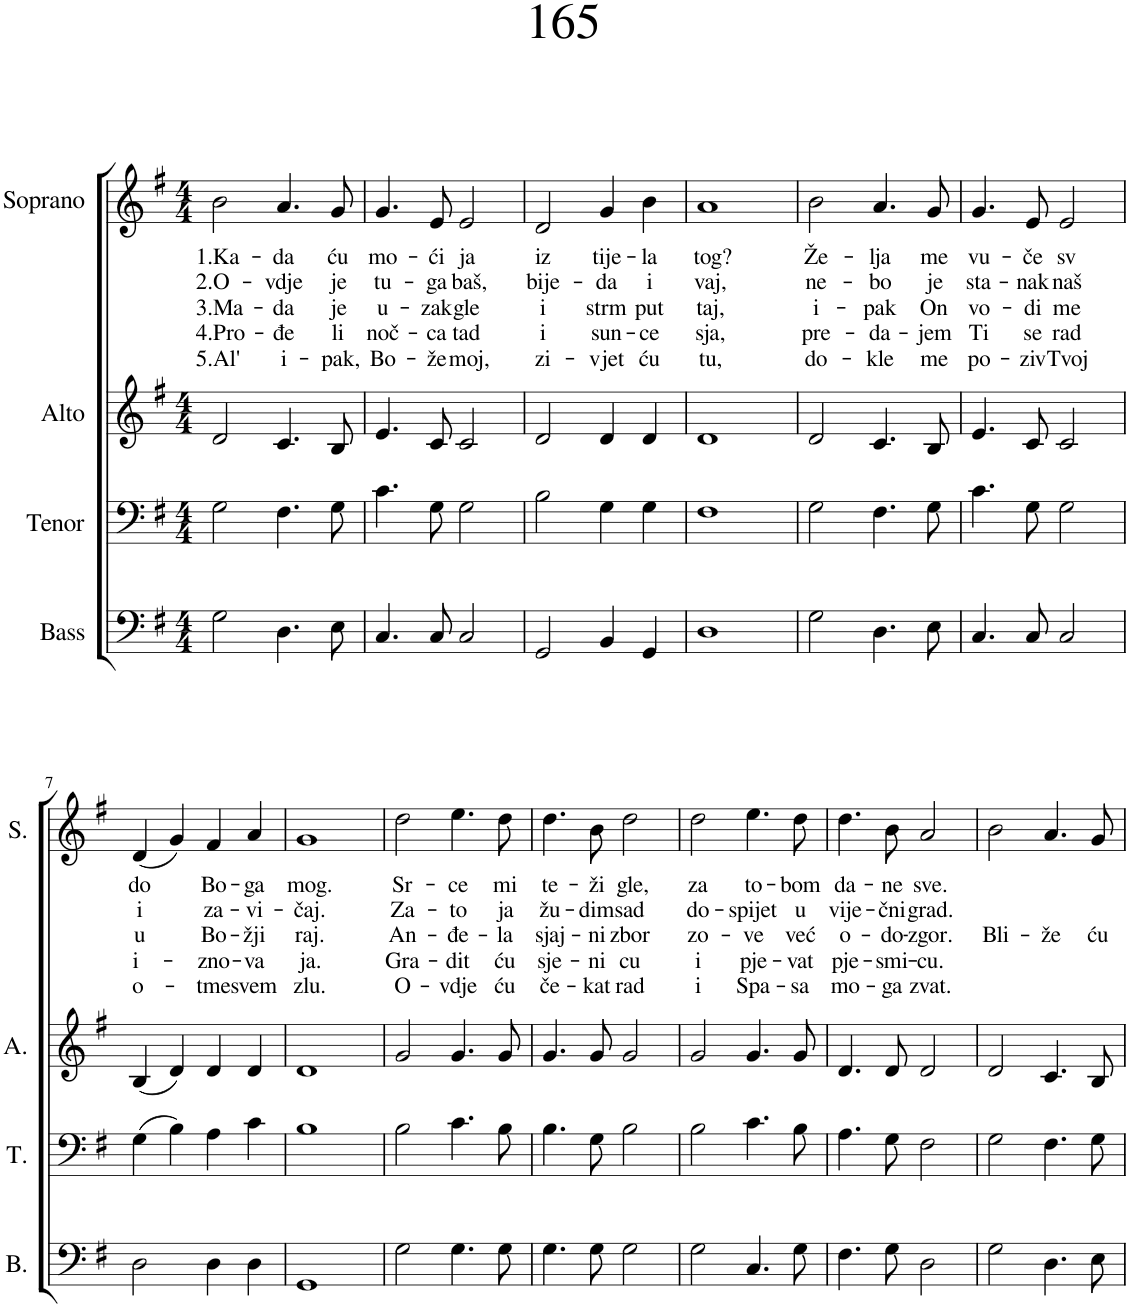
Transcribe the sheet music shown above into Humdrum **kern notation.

**kern	**kern	**kern	**kern	**text	**text	**text	**text	**text
*part4	*part3	*part2	*part1	*part1	*part1	*part1	*part1	*part1
*staff4	*staff3	*staff2	*staff1	*staff1	*staff1	*staff1	*staff1	*staff1
*I"Bass	*I"Tenor	*I"Alto	*I"Soprano	*	*	*	*	*
*I'B.	*I'T.	*I'A.	*I'S.	*	*	*	*	*
*clefF4	*clefF4	*clefG2	*clefG2	*	*	*	*	*
*k[f#]	*k[f#]	*k[f#]	*k[f#]	*	*	*	*	*
*M4/4	*M4/4	*M4/4	*M4/4	*	*	*	*	*
=1	=1	=1	=1	=1	=1	=1	=1	=1
!	!	!	!	!LO:LY:b	!LO:LY:b	!LO:LY:b	!LO:LY:b	!LO:LY:b
2G\	2G\	2d/	2b\	1.Ka-	2.O-	3.Ma-	4.Pro-	5.Al'
!	!	!	!	!LO:LY:b	!LO:LY:b	!LO:LY:b	!LO:LY:b	!LO:LY:b
4.D\	4.F#\	4.c/	4.a/	-da	-vdje	-da	-đe	i-
!	!	!	!	!LO:LY:b	!LO:LY:b	!LO:LY:b	!LO:LY:b	!LO:LY:b
8E\	8G\	8B/	8g/	ću	je	je	li	-pak,
=2	=2	=2	=2	=2	=2	=2	=2	=2
!	!	!	!	!LO:LY:b	!LO:LY:b	!LO:LY:b	!LO:LY:b	!LO:LY:b
4.C/	4.c\	4.e/	4.g/	mo-	tu-	u-	noč-	Bo-
!	!	!	!	!LO:LY:b	!LO:LY:b	!LO:LY:b	!LO:LY:b	!LO:LY:b
8C/	8G\	8c/	8e/	-ći	-ga	-zak	-ca	-že
!	!	!	!	!LO:LY:b	!LO:LY:b	!LO:LY:b	!LO:LY:b	!LO:LY:b
2C/	2G\	2c/	2e/	ja	baš,	gle	tad	moj,
=3	=3	=3	=3	=3	=3	=3	=3	=3
!	!	!	!	!LO:LY:b	!LO:LY:b	!LO:LY:b	!LO:LY:b	!LO:LY:b
2GG/	2B\	2d/	2d/	iz	bije-	i	i	zi-
!	!	!	!	!LO:LY:b	!LO:LY:b	!LO:LY:b	!LO:LY:b	!LO:LY:b
4BB/	4G\	4d/	4g/	tije-	-da	strm	sun-	-vjet
!	!	!	!	!LO:LY:b	!LO:LY:b	!LO:LY:b	!LO:LY:b	!LO:LY:b
4GG/	4G\	4d/	4b\	-la	i	put	-ce	ću
=4	=4	=4	=4	=4	=4	=4	=4	=4
!	!	!	!	!LO:LY:b	!LO:LY:b	!LO:LY:b	!LO:LY:b	!LO:LY:b
1D	1F#	1d	1a	tog?	vaj,	taj,	sja,	tu,
=5	=5	=5	=5	=5	=5	=5	=5	=5
!	!	!	!	!LO:LY:b	!LO:LY:b	!LO:LY:b	!LO:LY:b	!LO:LY:b
2G\	2G\	2d/	2b\	Že-	ne-	i-	pre-	do-
!	!	!	!	!LO:LY:b	!LO:LY:b	!LO:LY:b	!LO:LY:b	!LO:LY:b
4.D\	4.F#\	4.c/	4.a/	-lja	-bo	-pak	-da-	-kle
!	!	!	!	!LO:LY:b	!LO:LY:b	!LO:LY:b	!LO:LY:b	!LO:LY:b
8E\	8G\	8B/	8g/	me	je	On	-jem	me
=6	=6	=6	=6	=6	=6	=6	=6	=6
!	!	!	!	!LO:LY:b	!LO:LY:b	!LO:LY:b	!LO:LY:b	!LO:LY:b
4.C/	4.c\	4.e/	4.g/	vu-	sta-	vo-	Ti	po-
!	!	!	!	!LO:LY:b	!LO:LY:b	!LO:LY:b	!LO:LY:b	!LO:LY:b
8C/	8G\	8c/	8e/	-če	-nak	-di	se	-ziv
!	!	!	!	!LO:LY:b	!LO:LY:b	!LO:LY:b	!LO:LY:b	!LO:LY:b
2C/	2G\	2c/	2e/	sv	naš	me	rad	Tvoj
!!LO:LB:g=z
=7	=7	=7	=7	=7	=7	=7	=7	=7
!	!	!	!	!LO:LY:b	!LO:LY:b	!LO:LY:b	!LO:LY:b	!LO:LY:b
2D\	(4G\	(4B/	(4d/	do	i	u	i-	o-
.	4B\)	4d/)	4g/)	.	.	.	.	.
!	!	!	!	!LO:LY:b	!LO:LY:b	!LO:LY:b	!LO:LY:b	!LO:LY:b
4D\	4A\	4d/	4f#/	Bo-	za-	Bo-	-zno-	-tme
!	!	!	!	!LO:LY:b	!LO:LY:b	!LO:LY:b	!LO:LY:b	!LO:LY:b
4D\	4c\	4d/	4a/	-ga	-vi-	-žji	-va	svem
=8	=8	=8	=8	=8	=8	=8	=8	=8
!	!	!	!	!LO:LY:b	!LO:LY:b	!LO:LY:b	!LO:LY:b	!LO:LY:b
1GG	1B	1d	1g	mog.	-čaj.	raj.	ja.	zlu.
=9	=9	=9	=9	=9	=9	=9	=9	=9
!	!	!	!	!LO:LY:b	!LO:LY:b	!LO:LY:b	!LO:LY:b	!LO:LY:b
2G\	2B\	2g/	2dd\	Sr-	Za-	An-	Gra-	O-
!	!	!	!	!LO:LY:b	!LO:LY:b	!LO:LY:b	!LO:LY:b	!LO:LY:b
4.G\	4.c\	4.g/	4.ee\	-ce	-to	-đe-	-dit	-vdje
!	!	!	!	!LO:LY:b	!LO:LY:b	!LO:LY:b	!LO:LY:b	!LO:LY:b
8G\	8B\	8g/	8dd\	mi	ja	-la	ću	ću
=10	=10	=10	=10	=10	=10	=10	=10	=10
!	!	!	!	!LO:LY:b	!LO:LY:b	!LO:LY:b	!LO:LY:b	!LO:LY:b
4.G\	4.B\	4.g/	4.dd\	te-	žu-	sjaj-	sje-	če-
!	!	!	!	!LO:LY:b	!LO:LY:b	!LO:LY:b	!LO:LY:b	!LO:LY:b
8G\	8G\	8g/	8b\	-ži	-dim	-ni	-ni	-kat
!	!	!	!	!LO:LY:b	!LO:LY:b	!LO:LY:b	!LO:LY:b	!LO:LY:b
2G\	2B\	2g/	2dd\	gle,	sad	zbor	cu	rad
=11	=11	=11	=11	=11	=11	=11	=11	=11
!	!	!	!	!LO:LY:b	!LO:LY:b	!LO:LY:b	!LO:LY:b	!LO:LY:b
2G\	2B\	2g/	2dd\	za	do-	zo-	i	i
!	!	!	!	!LO:LY:b	!LO:LY:b	!LO:LY:b	!LO:LY:b	!LO:LY:b
4.C/	4.c\	4.g/	4.ee\	to-	-spijet	-ve	pje-	Spa-
!	!	!	!	!LO:LY:b	!LO:LY:b	!LO:LY:b	!LO:LY:b	!LO:LY:b
8G\	8B\	8g/	8dd\	-bom	u	već	-vat	-sa
=12	=12	=12	=12	=12	=12	=12	=12	=12
!	!	!	!	!LO:LY:b	!LO:LY:b	!LO:LY:b	!LO:LY:b	!LO:LY:b
4.F#\	4.A\	4.d/	4.dd\	da-	vije-	o-	pje-	mo-
!	!	!	!	!LO:LY:b	!LO:LY:b	!LO:LY:b	!LO:LY:b	!LO:LY:b
8G\	8G\	8d/	8b\	-ne	-čni	-do-	-smi-	-ga
!	!	!	!	!LO:LY:b	!LO:LY:b	!LO:LY:b	!LO:LY:b	!LO:LY:b
2D\	2F#\	2d/	2a/	sve.	grad.	-zgor.	-cu.	zvat.
=13	=13	=13	=13	=13	=13	=13	=13	=13
!	!	!	!	!	!	!LO:LY:b	!	!
2G\	2G\	2d/	2b\	.	.	Bli-	.	.
!	!	!	!	!	!	!LO:LY:b	!	!
4.D\	4.F#\	4.c/	4.a/	.	.	-že	.	.
!	!	!	!	!	!	!LO:LY:b	!	!
8E\	8G\	8B/	8g/	.	.	ću	.	.
=	=	=	=	=	=	=	=	=
*-	*-	*-	*-	*-	*-	*-	*-	*-
